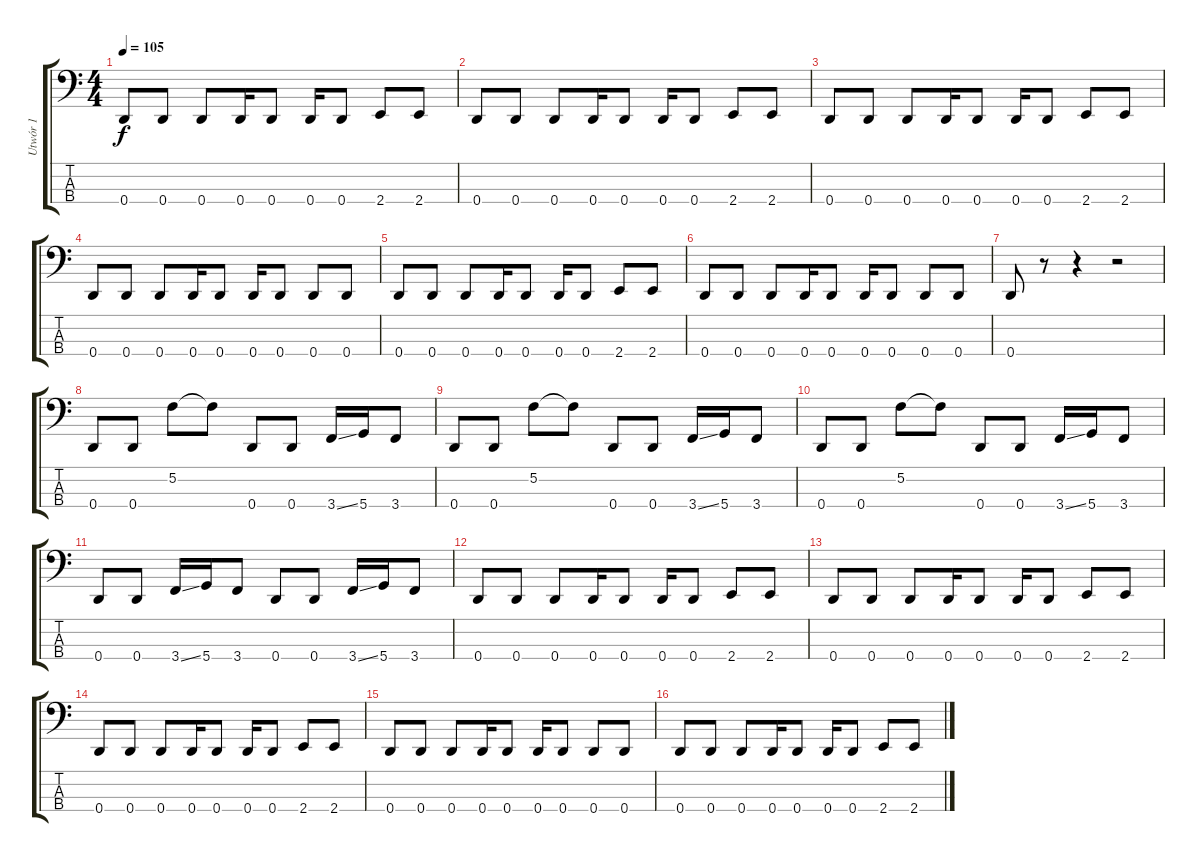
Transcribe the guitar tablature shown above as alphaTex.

\track ("Utwór 1" "Utwór 1") {instrument slapbass1}
\staff {score tabs}
\tuning (F2 C2 G1 D1) {hide}
\ts (4 4)
\tempo 105
\clef f4
\ks c
0.4.8{dy f} 0.4.8 0.4.8 0.4.16 0.4.8 0.4.16 0.4.8 2.4.8 2.4.8 |
0.4.8 0.4.8 0.4.8 0.4.16 0.4.8 0.4.16 0.4.8 2.4.8 2.4.8 |
0.4.8 0.4.8 0.4.8 0.4.16 0.4.8 0.4.16 0.4.8 2.4.8 2.4.8 |
0.4.8 0.4.8 0.4.8 0.4.16 0.4.8 0.4.16 0.4.8 0.4.8 0.4.8 |
0.4.8 0.4.8 0.4.8 0.4.16 0.4.8 0.4.16 0.4.8 2.4.8 2.4.8 |
0.4.8 0.4.8 0.4.8 0.4.16 0.4.8 0.4.16 0.4.8 0.4.8 0.4.8 |
0.4.8 r.8 r.4 r.2 |
0.4.8 0.4.8 5.2.8 5.2{t}.8 0.4.8 0.4.8 3.4{ss}.16 5.4.16 3.4.8 |
0.4.8 0.4.8 5.2.8 5.2{t}.8 0.4.8 0.4.8 3.4{ss}.16 5.4.16 3.4.8 |
0.4.8 0.4.8 5.2.8 5.2{t}.8 0.4.8 0.4.8 3.4{ss}.16 5.4.16 3.4.8 |
0.4.8 0.4.8 3.4{ss}.16 5.4.16 3.4.8 0.4.8 0.4.8 3.4{ss}.16 5.4.16 3.4.8 |
0.4.8 0.4.8 0.4.8 0.4.16 0.4.8 0.4.16 0.4.8 2.4.8 2.4.8 |
0.4.8 0.4.8 0.4.8 0.4.16 0.4.8 0.4.16 0.4.8 2.4.8 2.4.8 |
0.4.8 0.4.8 0.4.8 0.4.16 0.4.8 0.4.16 0.4.8 2.4.8 2.4.8 |
0.4.8 0.4.8 0.4.8 0.4.16 0.4.8 0.4.16 0.4.8 0.4.8 0.4.8 |
0.4.8 0.4.8 0.4.8 0.4.16 0.4.8 0.4.16 0.4.8 2.4.8 2.4.8
